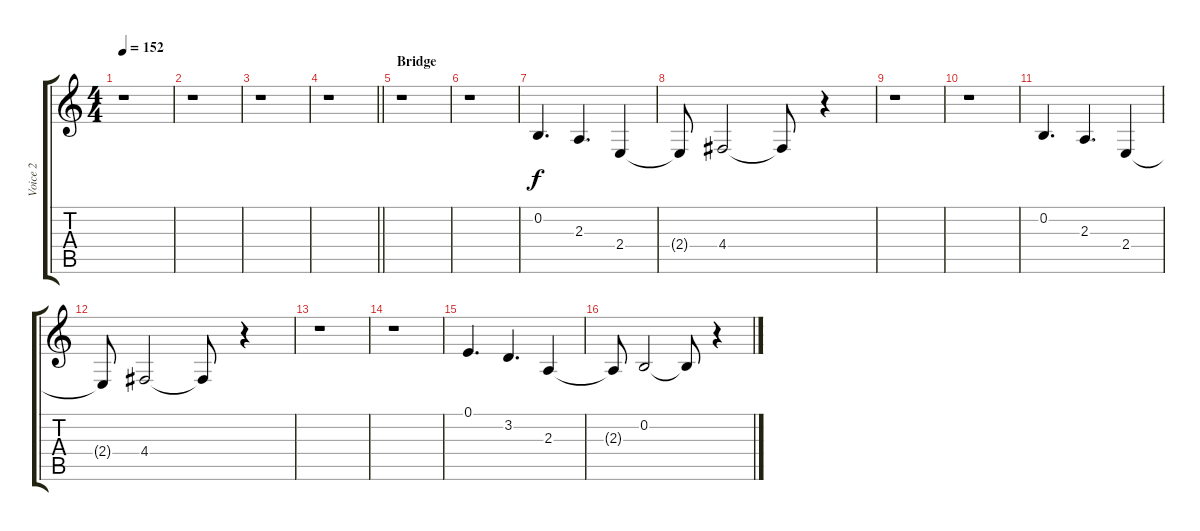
\track ("Voice 2" "Voice 2") {instrument sopranosax}
\staff {score tabs}
\tuning (E4 B3 G3 D3 A2 E2) {hide}
\ts (4 4)
\tempo 152
\clef g2
\ks c
r.1{dy f} |
r.1 |
r.1 |
\barLineRight lightlight
r.1 |
\section ("" "Bridge")
r.1 |
r.1 |
0.2.4{d} 2.3.4{d} 2.4.4 |
2.4{t}.8 4.4.2 4.4{t}.8 r.4 |
r.1 |
r.1 |
0.2.4{d} 2.3.4{d} 2.4.4 |
2.4{t}.8 4.4.2 4.4{t}.8 r.4 |
r.1 |
r.1 |
0.1.4{d} 3.2.4{d} 2.3.4 |
2.3{t}.8 0.2.2 0.2{t}.8 r.4
